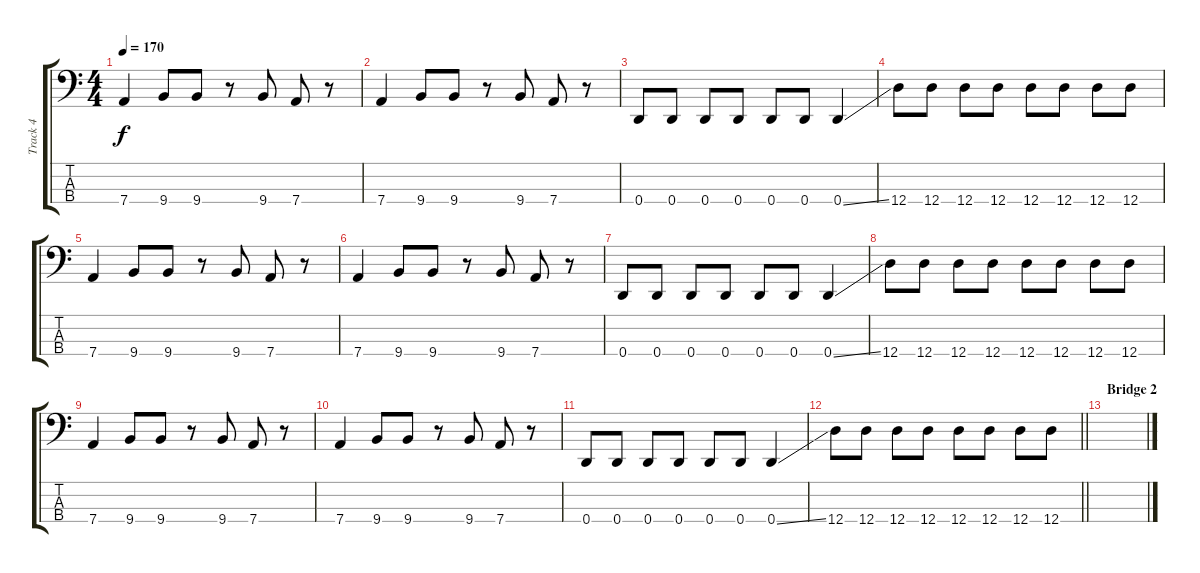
\track ("Track 4" "Track 4") {instrument electricbassfinger}
\staff {score tabs}
\tuning (G2 D2 A1 D1) {hide}
\ts (4 4)
\tempo 170
\clef f4
\ks c
7.4.4{dy f} 9.4.8 9.4.8 r.8 9.4.8 7.4.8 r.8 |
7.4.4 9.4.8 9.4.8 r.8 9.4.8 7.4.8 r.8 |
0.4.8 0.4.8 0.4.8 0.4.8 0.4.8 0.4.8 0.4{ss}.4 |
12.4.8 12.4.8 12.4.8 12.4.8 12.4.8 12.4.8 12.4.8 12.4.8 |
7.4.4 9.4.8 9.4.8 r.8 9.4.8 7.4.8 r.8 |
7.4.4 9.4.8 9.4.8 r.8 9.4.8 7.4.8 r.8 |
0.4.8 0.4.8 0.4.8 0.4.8 0.4.8 0.4.8 0.4{ss}.4 |
12.4.8 12.4.8 12.4.8 12.4.8 12.4.8 12.4.8 12.4.8 12.4.8 |
7.4.4 9.4.8 9.4.8 r.8 9.4.8 7.4.8 r.8 |
7.4.4 9.4.8 9.4.8 r.8 9.4.8 7.4.8 r.8 |
0.4.8 0.4.8 0.4.8 0.4.8 0.4.8 0.4.8 0.4{ss}.4 |
\barLineRight lightlight
12.4.8 12.4.8 12.4.8 12.4.8 12.4.8 12.4.8 12.4.8 12.4.8 |
\section ("" "Bridge 2")
